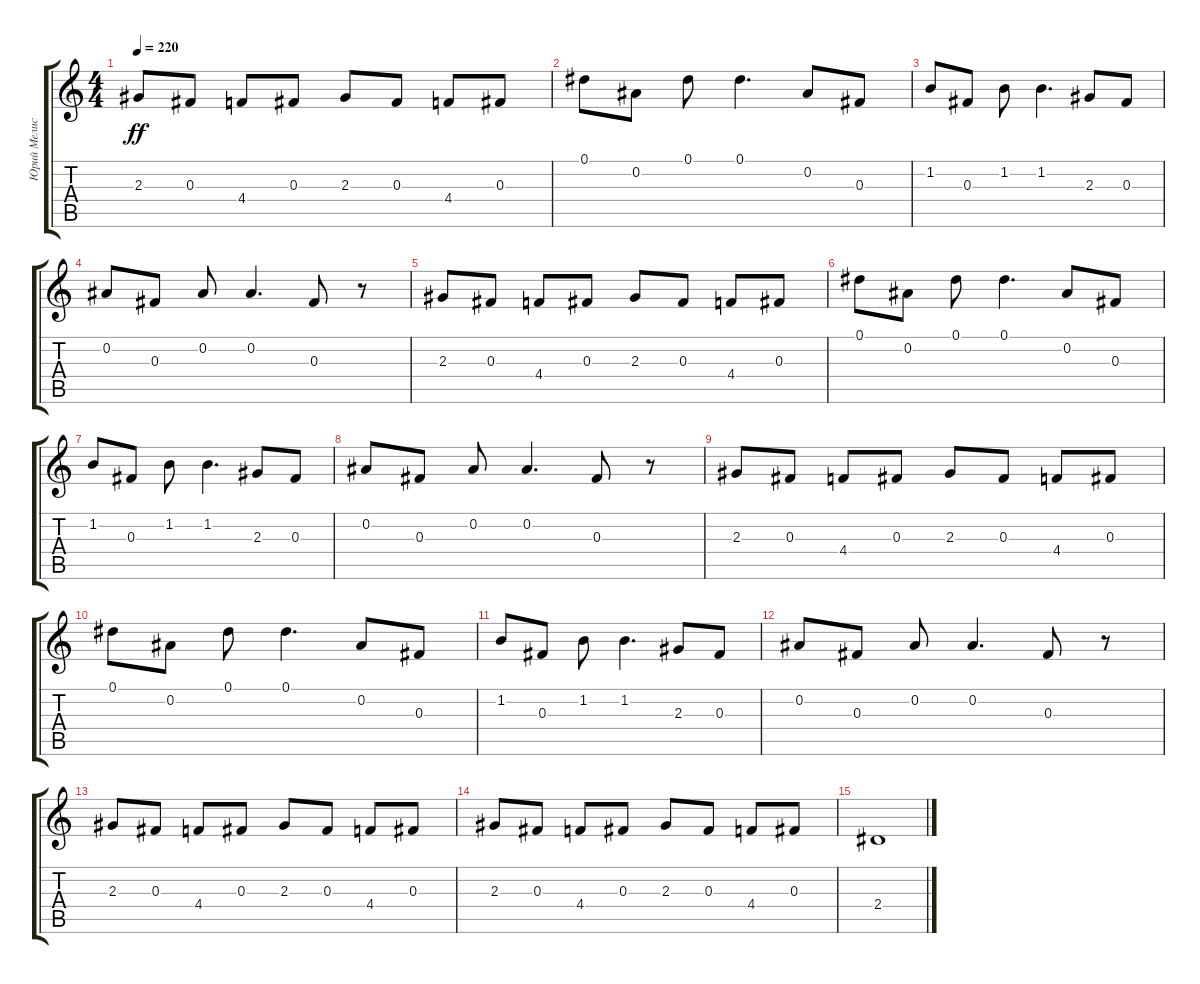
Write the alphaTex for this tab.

\track ("Юрий Мелисов" "Юрий Мелис") {instrument distortionguitar}
\staff {score tabs}
\tuning (Eb4 Bb3 Gb3 Db3 Ab2 Eb2) {hide}
\ts (4 4)
\tempo 220
\clef g2
\ks c
2.3.8{dy ff} 0.3.8 4.4.8 0.3.8 2.3.8 0.3.8 4.4.8 0.3.8 |
0.1.8 0.2.8 0.1.8 0.1.4{d} 0.2.8 0.3.8 |
1.2.8 0.3.8 1.2.8 1.2.4{d} 2.3.8 0.3.8 |
0.2.8 0.3.8 0.2.8 0.2.4{d} 0.3.8 r.8 |
2.3.8 0.3.8 4.4.8 0.3.8 2.3.8 0.3.8 4.4.8 0.3.8 |
0.1.8 0.2.8 0.1.8 0.1.4{d} 0.2.8 0.3.8 |
1.2.8 0.3.8 1.2.8 1.2.4{d} 2.3.8 0.3.8 |
0.2.8 0.3.8 0.2.8 0.2.4{d} 0.3.8 r.8 |
2.3.8 0.3.8 4.4.8 0.3.8 2.3.8 0.3.8 4.4.8 0.3.8 |
0.1.8 0.2.8 0.1.8 0.1.4{d} 0.2.8 0.3.8 |
1.2.8 0.3.8 1.2.8 1.2.4{d} 2.3.8 0.3.8 |
0.2.8 0.3.8 0.2.8 0.2.4{d} 0.3.8 r.8 |
2.3.8 0.3.8 4.4.8 0.3.8 2.3.8 0.3.8 4.4.8 0.3.8 |
2.3.8 0.3.8 4.4.8 0.3.8 2.3.8 0.3.8 4.4.8 0.3.8 |
2.4.1
